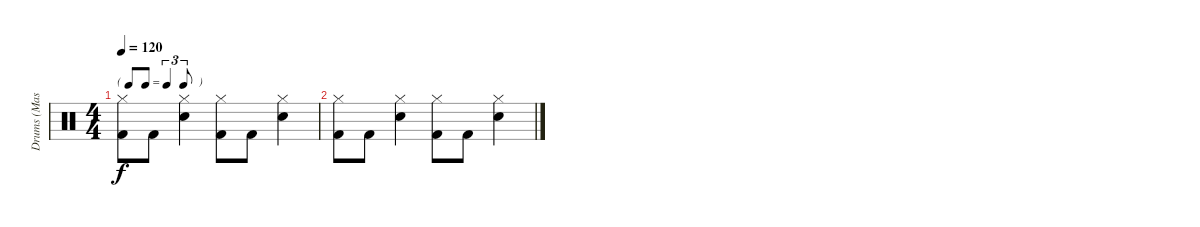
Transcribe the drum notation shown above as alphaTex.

\track ("Drums (Mason)" "Drums (Mas") {instrument percussion}
\staff {score}
\articulation defaults
\ts (4 4)
\tf triplet8th
\tempo 120
\clef neutral
\ks c
("Hi-Hat (closed)" "Kick (hit) 2").8{dy f} "Kick (hit) 2".8 ("Hi-Hat (closed)" "Electric Snare (hit)").4 ("Hi-Hat (closed)" "Kick (hit) 2").8 "Kick (hit) 2".8 ("Hi-Hat (closed)" "Electric Snare (hit)").4 |
("Hi-Hat (closed)" "Kick (hit) 2").8 "Kick (hit) 2".8 ("Hi-Hat (closed)" "Electric Snare (hit)").4 ("Hi-Hat (closed)" "Kick (hit) 2").8 "Kick (hit) 2".8 ("Hi-Hat (closed)" "Electric Snare (hit)").4
